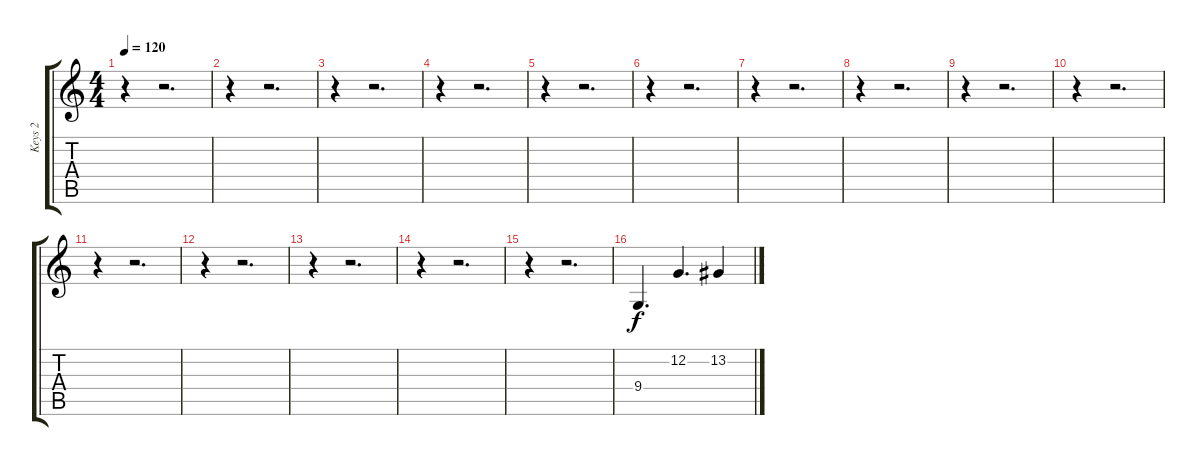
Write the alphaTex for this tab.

\track ("Keys 2" "Keys 2") {instrument lead1square}
\staff {score tabs}
\tuning (C4 G3 Eb3 Bb2 F2 C2) {hide}
\ts (4 4)
\tempo 120
\clef g2
\ks c
r.4{dy f} r.2{d} |
r.4 r.2{d} |
r.4 r.2{d} |
r.4 r.2{d} |
r.4 r.2{d} |
r.4 r.2{d} |
r.4 r.2{d} |
r.4 r.2{d} |
r.4 r.2{d} |
r.4 r.2{d} |
r.4 r.2{d} |
r.4 r.2{d} |
r.4 r.2{d} |
r.4 r.2{d} |
r.4 r.2{d} |
9.4.4{d} 12.2.4{d} 13.2.4
